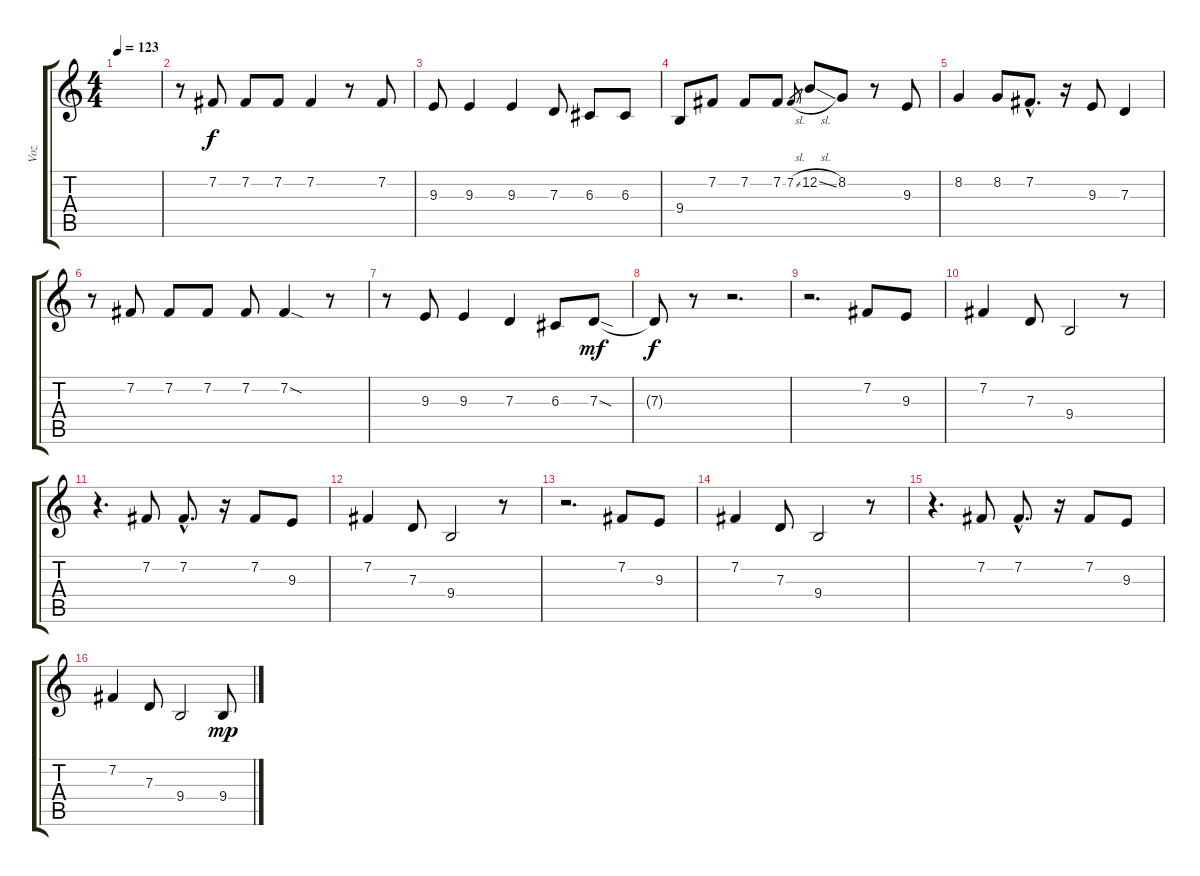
\track ("Voz" "Voz") {instrument piccolo}
\staff {score tabs}
\tuning (E4 B3 G3 D3 A2 E2) {hide}
\ts (4 4)
\tempo 123
\clef g2
\ks c
|
r.8 7.2.8 7.2.8 7.2.8 7.2.4 r.8 7.2.8 |
9.3.8 9.3.4 9.3.4 7.3.8 6.3.8 6.3.8 |
9.4.8 7.2.8 7.2.8 7.2.8 7.2{sl}.8{gr} 12.2{sl}.8 8.2.8 r.8 9.3.8 |
8.2.4 8.2.8 7.2{hac}.8{d} r.16 9.3.8 7.3.4 |
r.8 7.2.8 7.2.8 7.2.8 7.2.8 7.2{sod}.4 r.8 |
r.8 9.3.8 9.3.4 7.3.4 6.3.8 7.3{sod}.8{dy mf} |
7.3{t}.8{dy f} r.8 r.2{d} |
r.2{d} 7.2.8 9.3.8 |
7.2.4 7.3.8 9.4.2 r.8 |
r.4{d} 7.2.8 7.2{hac}.8{d} r.16 7.2.8 9.3.8 |
7.2.4 7.3.8 9.4.2 r.8 |
r.2{d} 7.2.8 9.3.8 |
7.2.4 7.3.8 9.4.2 r.8 |
r.4{d} 7.2.8 7.2{hac}.8{d} r.16 7.2.8 9.3.8 |
7.2.4 7.3.8 9.4.2 9.4.8{dy mp}
